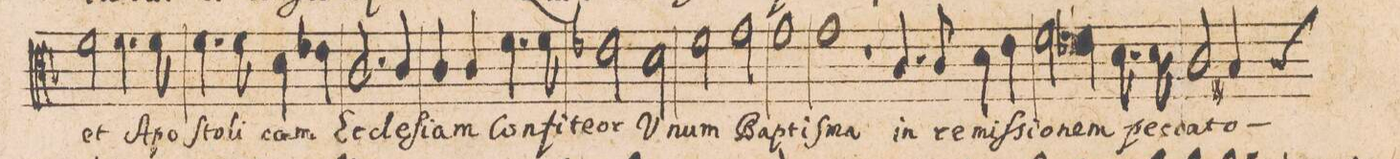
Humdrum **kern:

**kern	**text
*I"CANTVS.	*
*clefC3	*
*k[b-]	*
*met(C|)	*
*M2/2	*
2f\	et
4.f\	A-
8f\	-po-
=158-	=158-
4.f\	-ſto-
8f\	-li-
4d\	-cam
4e-X\	Ec-
=159-	=159-
2.c/	-cle-
4c/	-ſi-
=160-	=160-
4c/	-am
4c/	Con-
4.f\	-fi-
8f\	-te-
=161-	=161-
2e-X\	-or
2d\	V-
=162-	=162-
2f\	-num
2g\	Bap-
=163-	=163-
1g\	-tiſ-
=164-	=164-
1g\	-ma
=165-	=165-
1r	.
=166-	=166-
4.c/	in
8c/	re-
4d\	-miſ-
4eny\	-si-
=167-	=167-
2f\	-o-
4e-X\	-nem
8.d\	pec-
16d\	-ca-
=168-	=168-
2c/	-to-
*custos:c	*
4Bn/	.
*-	*-
